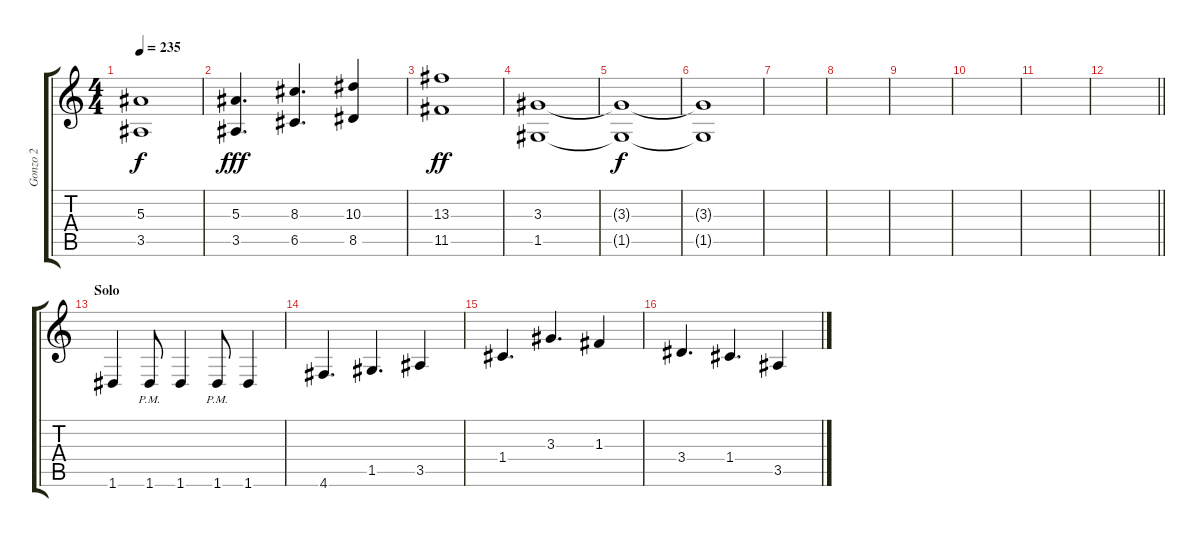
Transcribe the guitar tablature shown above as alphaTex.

\track ("Gonzo 2" "Gonzo 2") {instrument distortionguitar}
\staff {score tabs}
\tuning (D4 A3 F3 C3 G2 D2) {hide}
\ts (4 4)
\tempo 235
\clef g2
\ks c
(5.3 3.5).1{dy f} |
(5.3 3.5).4{d dy fff} (8.3 6.5).4{d} (10.3 8.5).4 |
(13.3 11.5).1{dy ff} |
(3.3 1.5).1 |
(3.3{t} 1.5{t}).1{dy f volume 0} |
(3.3{t} 1.5{t}).1 |
|
|
|
|
|
\barLineRight lightlight
|
\section ("" "Solo")
1.6.4{volume 15 instrument overdrivenguitar} 1.6{pm}.8 1.6.4 1.6{pm}.8 1.6.4 |
4.6.4{d} 1.5.4{d} 3.5.4 |
1.4.4{d} 3.3.4{d} 1.3.4 |
3.4.4{d} 1.4.4{d} 3.5.4
